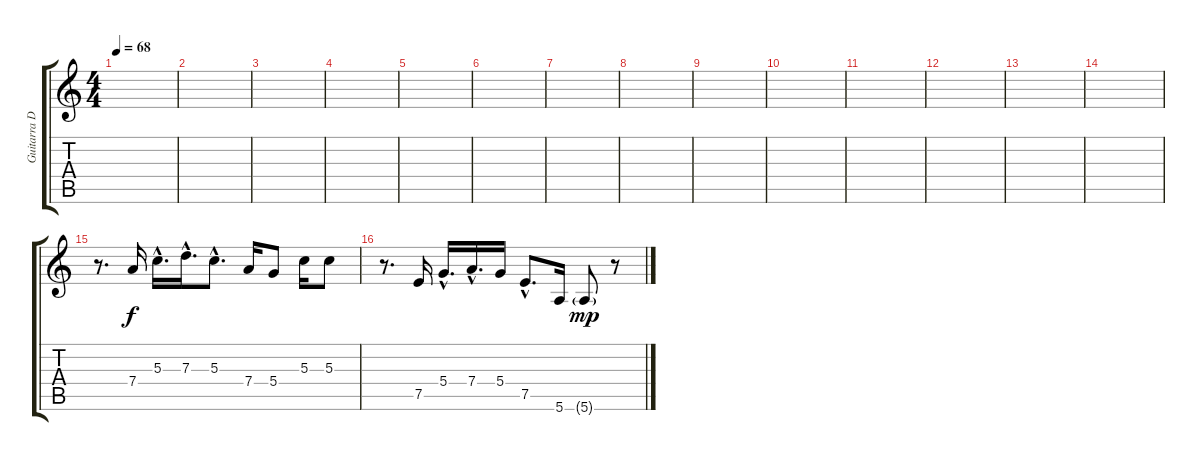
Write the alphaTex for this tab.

\track ("Guitarra Dist." "Guitarra D") {instrument distortionguitar}
\staff {score tabs}
\tuning (E4 B3 G3 D3 A2 E2) {hide}
\ts (4 4)
\tempo 68
\clef g2
\ks c
|
|
|
|
|
|
|
|
|
|
|
|
|
|
r.8{d} 7.4.16 5.3{hac}.16{d} 7.3{hac}.16{d} 5.3{hac}.8{d} 7.4.16 5.4.8 5.3.16 5.3.8 |
r.8{d} 7.5.16 5.4{hac}.16{d} 7.4{hac}.16{d} 5.4.16 7.5{hac}.8{d} 5.6.16 5.6{g}.8{dy mp} r.8
